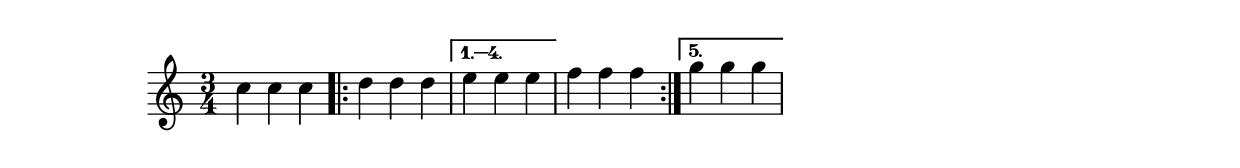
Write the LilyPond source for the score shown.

%% Do not edit this file; it is automatically
%% generated from LSR http://lsr.dsi.unimi.it
%% This file is in the public domain.
\version "2.13.10"

\header {
  lsrtags = "repeats"

%% Translation of GIT committish: 45fc8488655f9ea122d1ec6e3328892618bd6971
  texidoces = "
De forma predeterminada, los corchetes de primera y segunda vez se
trazan encima de los finales alternativos completos, pero es posible
acortartlos estableciendo un valor cierto para
@code{voltaSpannerDuration}.  En el ejemplo siguiente, el corchete
sólo dura un compás, que corresponde a una duración de 3/4.

"
  doctitlees = "Shortening volta brackets"

%% Translation of GIT committish: d96023d8792c8af202c7cb8508010c0d3648899d
  texidocde = "
Volta-Klammern werden normalerweise über alle Noten der Klammer gezogen, aber
es ist möglich sie zu verkürzen.  Hierzu muss
@code{voltaSpannerDuration} definiert werden, in dem Beispiel etwa als
3/4, sodass die Klammer nur einen Takt dauert.

"
  doctitlede = "Volta-Klammern verkürzen"
%% Translation of GIT committish: e98b2d804c2a136edfa28adc894bb584f676c884
  texidocfr = "
Les crochets indiquant les fins alternatives s'étalent tout au long ce
celle-ci.  On peut les raccourcir en définissant la propriété
@code{voltaSpannerDuration}.  Dans l'exemple suivant, le crochet ne se
prolonge que sur une mesure à 3/4.

"
  doctitlefr = "Diminution de la taille du crochet d'alternative"


  texidoc = "
By default, the volta brackets will be drawn over all of the
alternative music, but it is possible to shorten them by setting
@code{voltaSpannerDuration}.  In the next example, the bracket only
lasts one measure, which is a duration of 3/4.

"
  doctitle = "Shortening volta brackets"
} % begin verbatim

\relative c'' {
  \time 3/4
  c4 c c
  \set Score.voltaSpannerDuration = #(ly:make-moment 3 4)
  \repeat volta 5 { d4 d d }
  \alternative {
    {
      e4 e e
      f4 f f
    }
    { g4 g g }
  }
}

